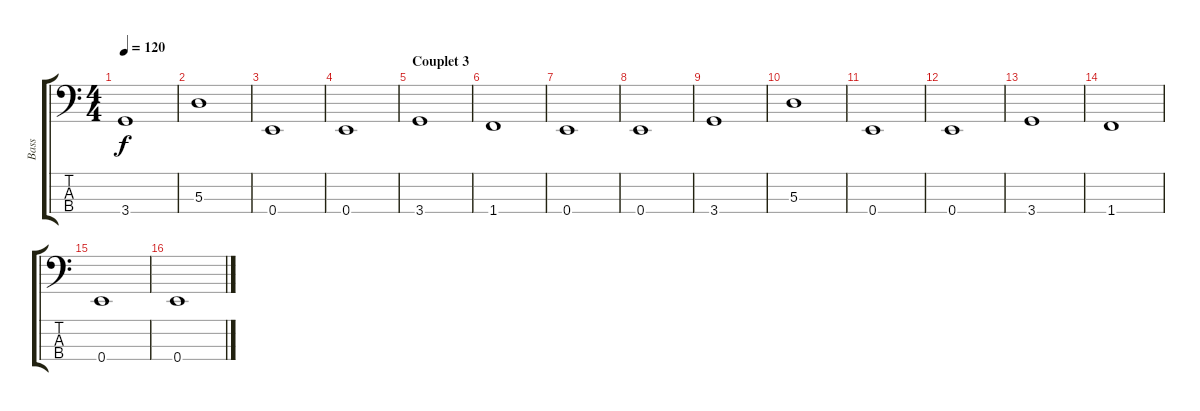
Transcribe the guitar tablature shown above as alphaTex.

\track ("Bass" "Bass") {instrument electricbassfinger}
\staff {score tabs}
\tuning (G2 D2 A1 E1) {hide}
\ts (4 4)
\tempo 120
\clef f4
\ks c
3.4.1{dy f} |
5.3.1 |
0.4.1 |
0.4.1 |
\section ("" "Couplet 3")
3.4.1 |
1.4.1 |
0.4.1 |
0.4.1 |
3.4.1 |
5.3.1 |
0.4.1 |
0.4.1 |
3.4.1 |
1.4.1 |
0.4.1 |
0.4.1
